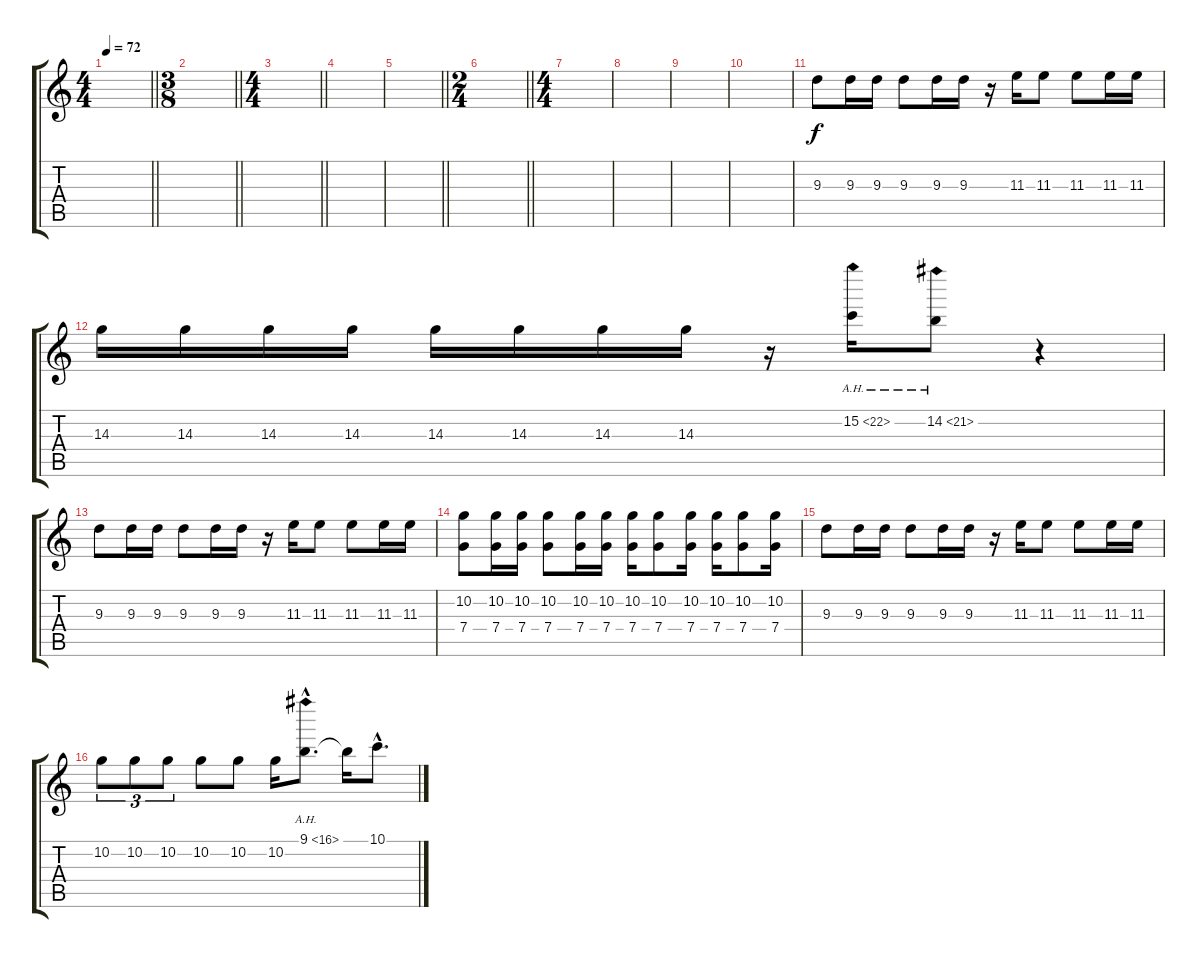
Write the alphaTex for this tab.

\track "" {instrument distortionguitar}
\staff {score tabs}
\tuning (D4 A3 F3 C3 G2 C2) {hide}
\ts (4 4)
\tempo 72
\clef g2
\barLineRight lightlight
\ks c
|
\ts (3 8)
\barLineRight lightlight
|
\ts (4 4)
\barLineRight lightlight
|
|
\barLineRight lightlight
|
\ts (2 4)
\barLineRight lightlight
|
\ts (4 4)
|
|
|
|
9.3.8 9.3.16 9.3.16 9.3.8 9.3.16 9.3.16 r.16 11.3.16 11.3.8 11.3.8 11.3.16 11.3.16 |
14.3.16 14.3.16 14.3.16 14.3.16 14.3.16 14.3.16 14.3.16 14.3.16 r.16 15.2{ah 7}.16 14.2{ah 7}.8 r.4 |
9.3.8 9.3.16 9.3.16 9.3.8 9.3.16 9.3.16 r.16 11.3.16 11.3.8 11.3.8 11.3.16 11.3.16 |
(10.2 7.4).8 (10.2 7.4).16 (10.2 7.4).16 (10.2 7.4).8 (10.2 7.4).16 (10.2 7.4).16 (10.2 7.4).16 (10.2 7.4).8 (10.2 7.4).16 (10.2 7.4).16 (10.2 7.4).8 (10.2 7.4).16 |
9.3.8 9.3.16 9.3.16 9.3.8 9.3.16 9.3.16 r.16 11.3.16 11.3.8 11.3.8 11.3.16 11.3.16 |
10.2.8{tu (3 2)} 10.2.8{tu (3 2)} 10.2.8{tu (3 2)} 10.2.8 10.2.8 10.2.16 9.1{ah 7 hac}.8{d} 9.1{t}.16 10.1{hac}.8{d}
